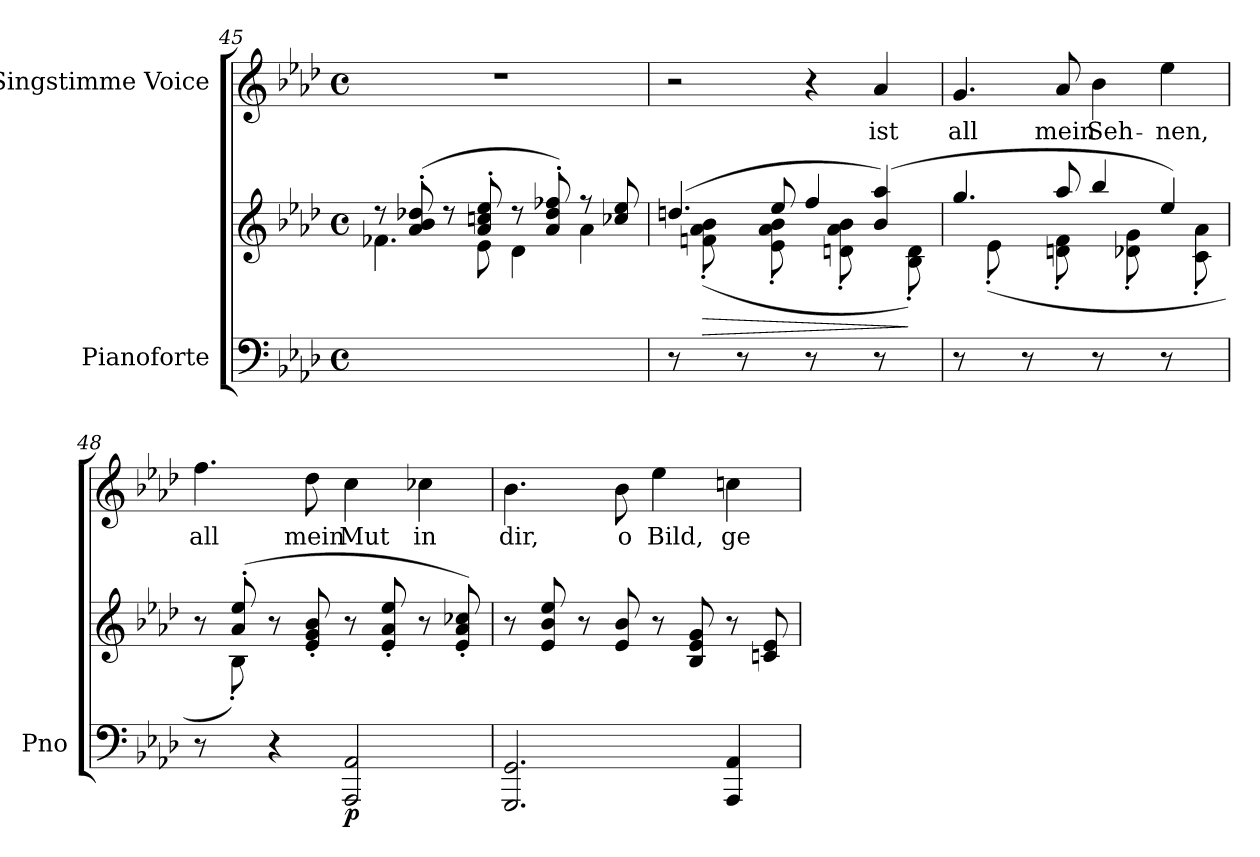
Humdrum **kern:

**kern	**kern	**dynam	**kern	**text
*part2	*part2	*part2	*part1	*part1
*staff3	*staff2	*staff2/3	*staff1	*staff1
*I"Pianoforte	*	*	*I"Singstimme Voice	*
*I'Pno	*	*	*	*
*clefF4	*clefG2	*	*clefG2	*
*k[b-e-a-d-]	*k[b-e-a-d-]	*	*k[b-e-a-d-]	*
*M4/4	*M4/4	*	*M4/4	*
*met(c)	*met(c)	*	*met(c)	*
=45	=45	=45	=45	=45
*	*^	*	*	*
1ryy	8r	4.f-X\	.	1r	.
.	(>8a-/'> 8b-/'> 8dd-X/'>	.	.	.	.
.	8r	.	.	.	.
.	8a-/'> 8ccn/'> 8ee-/'>	8e-\	.	.	.
.	8r	4d-\	.	.	.
.	8a-/'> 8dd-/'> 8ff-X/'>)	.	.	.	.
.	8r	4a-\	.	.	.
.	8cc-X/ 8ee-/	.	.	.	.
=46	=46	=46	=46	=46	=46
8r	(>4.ddn/	8ryy	.	2r	.
!	!	!	!LO:HP:b	!	!
8ryy	.	(<8fn\'< 8a-\'< 8b-\'<	>	.	.
8r	.	8ryy	.	.	.
8ryy	8ee-/	8e-\'< 8a-\'< 8b-\'<	.	.	.
8r	4ff/	8ryy	.	4r	.
8ryy	.	8dn\'< 8a-\'< 8b-\'<	.	.	.
8r	(>4b-/ 4aa-/)	8ryy	.	4a-/	ist
8ryy	.	8B-\'< 8d\'<)	]	.	.
=47	=47	=47	=47	=47	=47
8r	4.gg/	8ryy	.	4.g/	all
8ryy	.	(<8e-'<\	.	.	.
8r	.	8ryy	.	.	.
8ryy	8aa-/	8dn\'< 8f\'<	.	8a-/	mein
8r	4bb-/	8ryy	.	4b-\	Seh-
8ryy	.	8d-X\'< 8g\'<	.	.	.
8r	4ee-/)	8ryy	.	4ee-\	-nen,
8ryy	.	8c\'< 8a-\'<	.	.	.
=48	=48	=48	=48	=48	=48
8r	8r	8ryy	.	4.ff\	all
8ryy	(>8a-/'> 8ee-/'>	8B-'<\)	.	.	.
4r	8r	2.ryy	.	.	.
.	8e-/'> 8g/'> 8b-/'>	.	.	8dd-\	mein
!	!	!	!LO:DY:b=2	!	!
2AAA-/ 2AA-/	8r	.	p	4cc\	Mut
.	8e-/'> 8a-/'> 8ee-/'>	.	.	.	.
.	8r	.	.	4cc-X\	in
.	8e-/'> 8a-/'> 8cc-X/'>)	.	.	.	.
*	*v	*v	*	*	*
=49	=49	=49	=49	=49
2.GGG/ 2.GG/	8r	.	4.b-\	dir,
.	8e-/ 8b-/ 8ee-/	.	.	.
.	8r	.	.	.
.	8e-/ 8b-/	.	8b-\	o
.	8r	.	4ee-\	Bild,
.	8B-/ 8e-/ 8g/	.	.	.
4AAA-/ 4AA-/	8r	.	4ccn\	ge-
.	8cn/ 8e-/	.	.	.
=	=	=	=	=
*-	*-	*-	*-	*-
